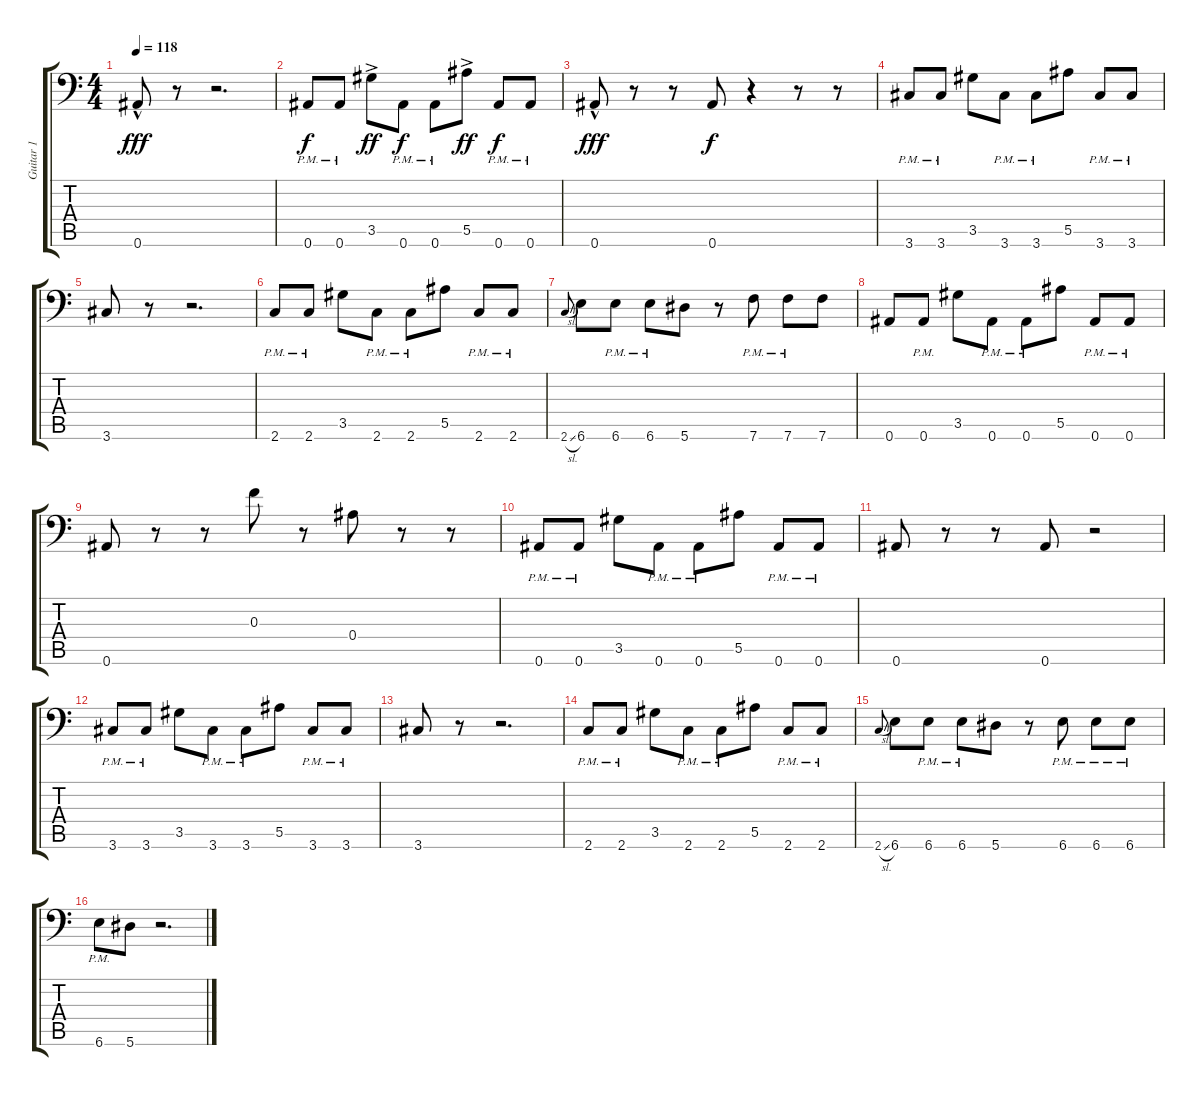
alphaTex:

\track ("Guitar 1" "Guitar 1") {instrument electricguitarjazz}
\staff {score tabs}
\tuning (D4 Bb3 F3 Bb2 F2 Bb1) {hide}
\ts (4 4)
\tempo 118
\clef f4
\ks c
0.6{hac}.8{dy fff} r.8 r.2{d} |
0.6{pm}.8{dy f} 0.6{pm}.8 3.5{ac}.8{dy ff} 0.6{pm}.8{dy f} 0.6{pm}.8 5.5{ac}.8{dy ff} 0.6{pm}.8{dy f} 0.6{pm}.8 |
0.6{hac}.8{dy fff} r.8 r.8 0.6.8{dy f} r.4 r.8 r.8 |
3.6{pm}.8 3.6{pm}.8 3.5.8 3.6{pm}.8 3.6{pm}.8 5.5.8 3.6{pm}.8 3.6{pm}.8 |
3.6.8 r.8 r.2{d} |
2.6{pm}.8 2.6{pm}.8 3.5.8 2.6{pm}.8 2.6{pm}.8 5.5.8 2.6{pm}.8 2.6{pm}.8 |
2.6{sl}.8{gr onbeat} 6.6.8 6.6{pm}.8 6.6{pm}.8 5.6.8 r.8 7.6{pm}.8 7.6{pm}.8 7.6.8 |
0.6.8 0.6{pm}.8 3.5.8 0.6{pm}.8 0.6{pm}.8 5.5.8 0.6{pm}.8 0.6{pm}.8 |
0.6.8 r.8 r.8 0.3.8 r.8 0.4.8 r.8 r.8 |
0.6{pm}.8 0.6{pm}.8 3.5.8 0.6{pm}.8 0.6{pm}.8 5.5.8 0.6{pm}.8 0.6{pm}.8 |
0.6.8 r.8 r.8 0.6.8 r.2 |
3.6{pm}.8 3.6{pm}.8 3.5.8 3.6{pm}.8 3.6{pm}.8 5.5.8 3.6{pm}.8 3.6{pm}.8 |
3.6.8 r.8 r.2{d} |
2.6{pm}.8 2.6{pm}.8 3.5.8 2.6{pm}.8 2.6{pm}.8 5.5.8 2.6{pm}.8 2.6{pm}.8 |
2.6{sl}.8{gr onbeat} 6.6.8 6.6{pm}.8 6.6{pm}.8 5.6.8 r.8 6.6{pm}.8 6.6{pm}.8 6.6{pm}.8 |
6.6{pm}.8 5.6.8 r.2{d}
